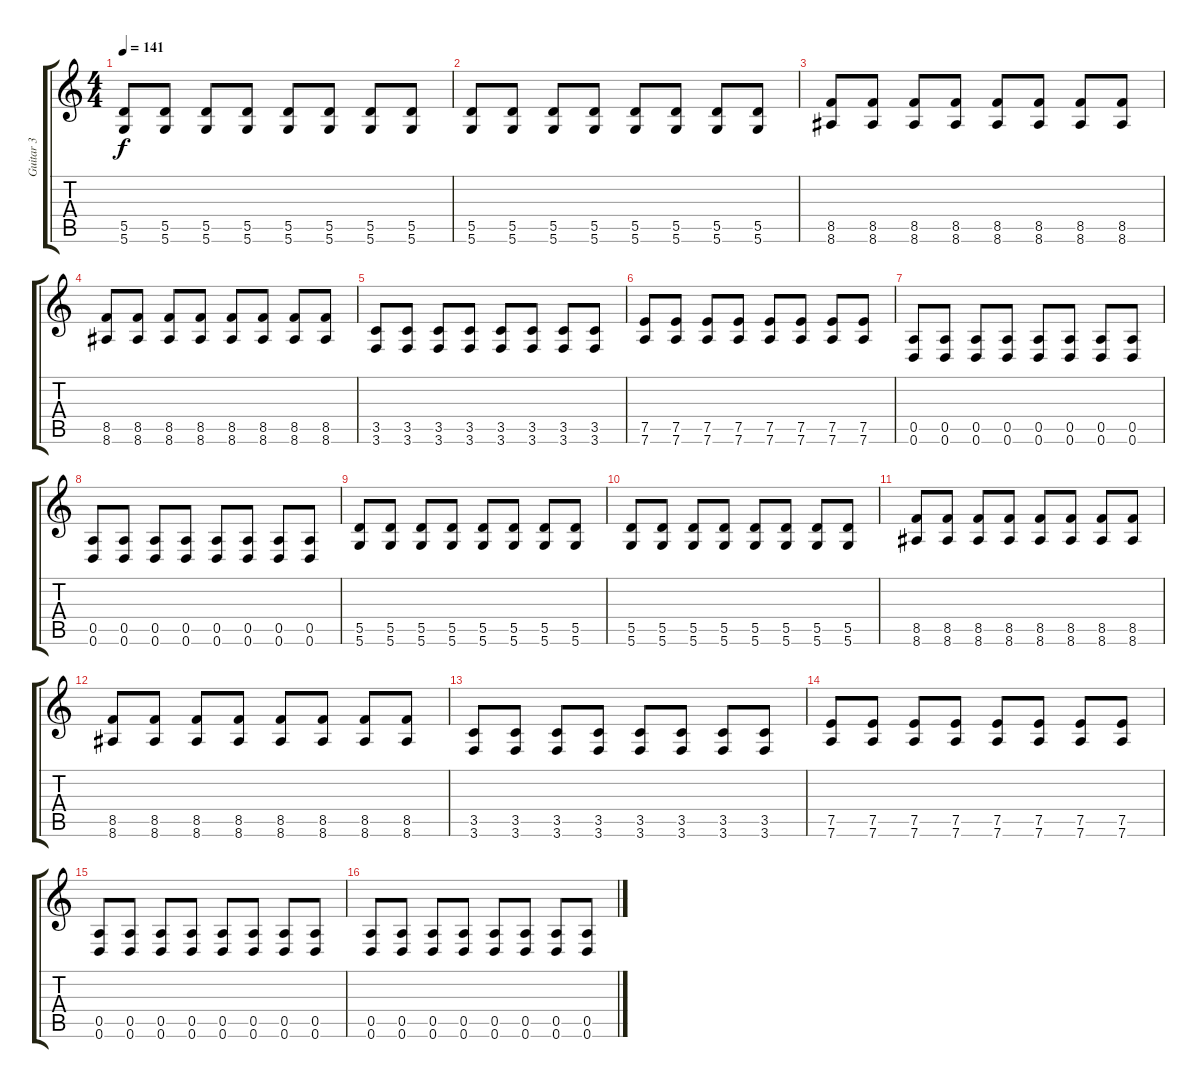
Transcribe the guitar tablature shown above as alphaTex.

\track ("Guitar 3" "Guitar 3") {instrument distortionguitar}
\staff {score tabs}
\tuning (E4 B3 G3 D3 A2 D2) {hide}
\ts (4 4)
\tempo 141
\clef g2
\ks c
(5.5 5.6).8{dy f} (5.5 5.6).8 (5.5 5.6).8 (5.5 5.6).8 (5.5 5.6).8 (5.5 5.6).8 (5.5 5.6).8 (5.5 5.6).8 |
(5.5 5.6).8 (5.5 5.6).8 (5.5 5.6).8 (5.5 5.6).8 (5.5 5.6).8 (5.5 5.6).8 (5.5 5.6).8 (5.5 5.6).8 |
(8.5 8.6).8 (8.5 8.6).8 (8.5 8.6).8 (8.5 8.6).8 (8.5 8.6).8 (8.5 8.6).8 (8.5 8.6).8 (8.5 8.6).8 |
(8.5 8.6).8 (8.5 8.6).8 (8.5 8.6).8 (8.5 8.6).8 (8.5 8.6).8 (8.5 8.6).8 (8.5 8.6).8 (8.5 8.6).8 |
(3.5 3.6).8 (3.5 3.6).8 (3.5 3.6).8 (3.5 3.6).8 (3.5 3.6).8 (3.5 3.6).8 (3.5 3.6).8 (3.5 3.6).8 |
(7.5 7.6).8 (7.5 7.6).8 (7.5 7.6).8 (7.5 7.6).8 (7.5 7.6).8 (7.5 7.6).8 (7.5 7.6).8 (7.5 7.6).8 |
(0.5 0.6).8 (0.5 0.6).8 (0.5 0.6).8 (0.5 0.6).8 (0.5 0.6).8 (0.5 0.6).8 (0.5 0.6).8 (0.5 0.6).8 |
(0.5 0.6).8 (0.5 0.6).8 (0.5 0.6).8 (0.5 0.6).8 (0.5 0.6).8 (0.5 0.6).8 (0.5 0.6).8 (0.5 0.6).8 |
(5.5 5.6).8 (5.5 5.6).8 (5.5 5.6).8 (5.5 5.6).8 (5.5 5.6).8 (5.5 5.6).8 (5.5 5.6).8 (5.5 5.6).8 |
(5.5 5.6).8 (5.5 5.6).8 (5.5 5.6).8 (5.5 5.6).8 (5.5 5.6).8 (5.5 5.6).8 (5.5 5.6).8 (5.5 5.6).8 |
(8.5 8.6).8 (8.5 8.6).8 (8.5 8.6).8 (8.5 8.6).8 (8.5 8.6).8 (8.5 8.6).8 (8.5 8.6).8 (8.5 8.6).8 |
(8.5 8.6).8 (8.5 8.6).8 (8.5 8.6).8 (8.5 8.6).8 (8.5 8.6).8 (8.5 8.6).8 (8.5 8.6).8 (8.5 8.6).8 |
(3.5 3.6).8 (3.5 3.6).8 (3.5 3.6).8 (3.5 3.6).8 (3.5 3.6).8 (3.5 3.6).8 (3.5 3.6).8 (3.5 3.6).8 |
(7.5 7.6).8 (7.5 7.6).8 (7.5 7.6).8 (7.5 7.6).8 (7.5 7.6).8 (7.5 7.6).8 (7.5 7.6).8 (7.5 7.6).8 |
(0.5 0.6).8 (0.5 0.6).8 (0.5 0.6).8 (0.5 0.6).8 (0.5 0.6).8 (0.5 0.6).8 (0.5 0.6).8 (0.5 0.6).8 |
(0.5 0.6).8 (0.5 0.6).8 (0.5 0.6).8 (0.5 0.6).8 (0.5 0.6).8 (0.5 0.6).8 (0.5 0.6).8 (0.5 0.6).8
